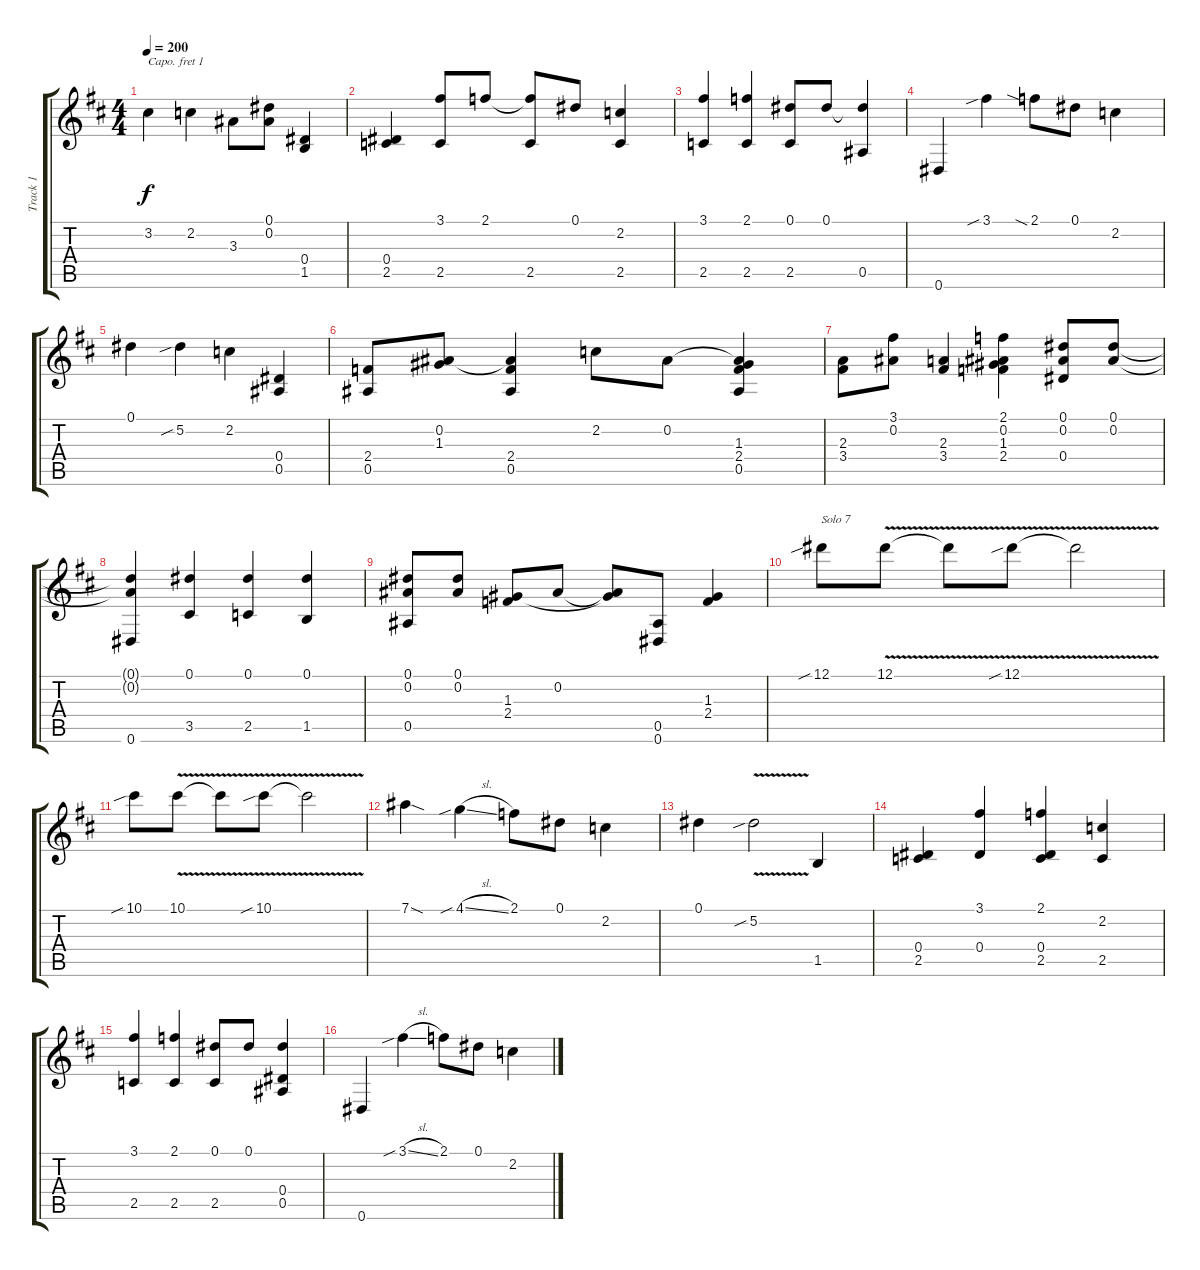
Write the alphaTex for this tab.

\track ("Track 1" "Track 1") {instrument acousticguitarsteel}
\staff {score tabs}
\capo 1
\tuning (D4 A3 Gb3 D3 A2 D2) {hide}
\ts (4 4)
\tempo 200
\clef g2
\ks d
3.2.4{dy f} 2.2.4 3.3.8 (0.1 0.2).8 (0.4 1.5).4 |
(0.4 2.5).4 (3.1 2.5).8 2.1.8 (2.1{t} 2.5).8 0.1.8 (2.2 2.5).4 |
(3.1 2.5).4 (2.1 2.5).4 (0.1 2.5).8 0.1.8 (0.1{t} 0.5).4 |
0.6.4 3.1{sib}.4 2.1{sia}.8 0.1.8 2.2.4 |
0.1.4 5.2{sib}.4 2.2.4 (0.4 0.5).4 |
(2.4 0.5).8 (0.2 1.3).8 (0.2{t} 2.4 0.5).4 2.2.8 0.2.8 (0.2{t} 1.3 2.4 0.5).4 |
(2.3 3.4).8 (3.1 0.2).8 (2.3 3.4).4 (2.1 0.2 1.3 2.4).4 (0.1 0.2 0.4).8 (0.1 0.2).8 |
(0.1{t} 0.2{t} 0.6).4 (0.1 3.5).4 (0.1 2.5).4 (0.1 1.5).4 |
(0.1 0.2 0.5).8 (0.1 0.2).8 (1.3 2.4).8 0.2.8 (0.2{t} 1.3{t}).8 (0.5 0.6).8 (1.3 2.4).4 |
12.1{sib}.8{txt "Solo 7"} 12.1{v}.8 12.1{t}.8 12.1{v sib}.8 12.1{v t}.2 |
10.1{sib}.8 10.1{v}.8 10.1{t}.8 10.1{v sib}.8 10.1{v t}.2 |
7.1{sod}.4 4.1{sib sl}.4 2.1.8 0.1.8 2.2.4 |
0.1.4 5.2{v sib}.2 1.5.4 |
(0.4 2.5).4 (3.1 0.4).4 (2.1 0.4 2.5).4 (2.2 2.5).4 |
(3.1 2.5).4 (2.1 2.5).4 (0.1 2.5).8 0.1.8 (0.1{t} 0.4 0.5).4 |
0.6.4 3.1{sib sl}.4 2.1.8 0.1.8 2.2.4
